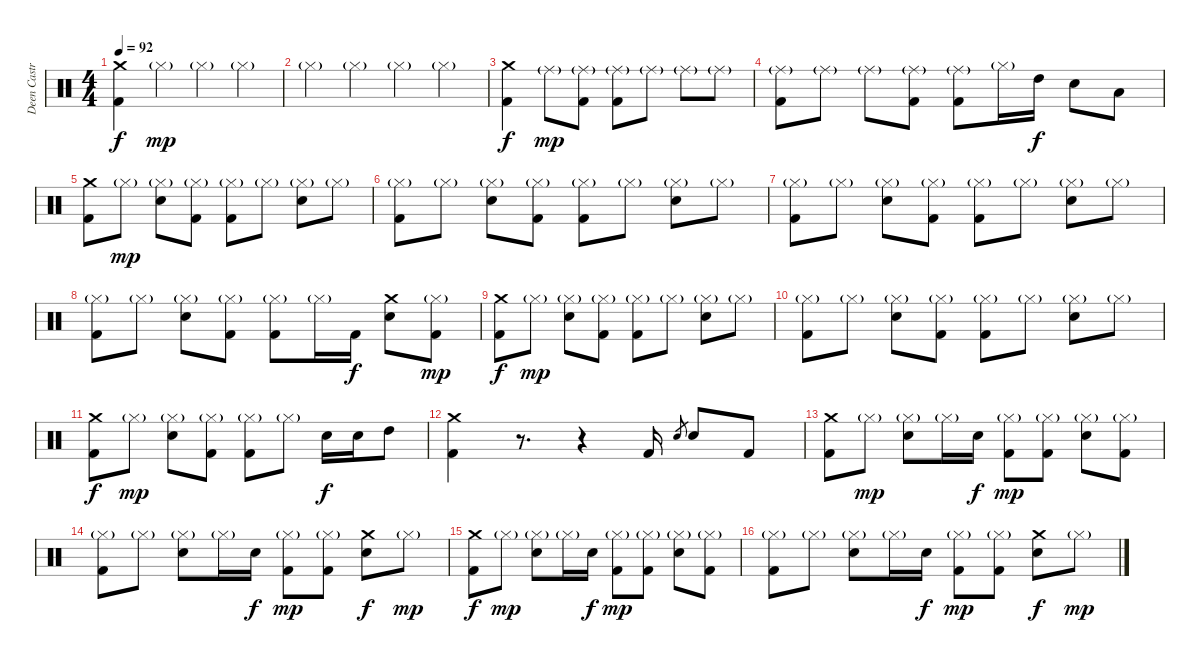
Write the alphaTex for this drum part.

\track ("Deen Castronovo" "Deen Castr") {instrument percussion}
\staff {score}
\articulation defaults
\ts (4 4)
\tempo 92
\clef neutral
\ks c
("Crash medium (hit)" "Kick (hit) 2").4{dy f} "Hi-Hat (closed)"{g}.4{dy mp} "Hi-Hat (closed)"{g}.4 "Hi-Hat (closed)"{g}.4 |
"Hi-Hat (closed)"{g}.4 "Hi-Hat (closed)"{g}.4 "Hi-Hat (closed)"{g}.4 "Hi-Hat (closed)"{g}.4 |
("Crash medium (hit)" "Kick (hit) 2").4{dy f} "Ride (middle)"{g}.8{dy mp} ("Ride (middle)"{g} "Kick (hit) 2").8 ("Ride (middle)"{g} "Kick (hit) 2").8 "Ride (middle)"{g}.8 "Ride (middle)"{g}.8 "Ride (middle)"{g}.8 |
("Ride (middle)"{g} "Kick (hit) 2").8 "Ride (middle)"{g}.8 "Ride (middle)"{g}.8 ("Ride (middle)"{g} "Kick (hit) 2").8 ("Ride (middle)"{g} "Kick (hit) 2").8 "Hi-Hat (closed)"{g}.16 "High Tom (hit)".16{dy f} "Electric Snare (hit)".8 "Low Tom (hit)".8 |
("Crash medium (hit)" "Kick (hit) 2").8 "Hi-Hat (closed)"{g}.8{dy mp} ("Hi-Hat (closed)"{g} "Electric Snare (hit)").8 ("Hi-Hat (closed)"{g} "Kick (hit) 2").8 ("Hi-Hat (closed)"{g} "Kick (hit) 2").8 "Hi-Hat (closed)"{g}.8 ("Hi-Hat (closed)"{g} "Electric Snare (hit)").8 "Hi-Hat (closed)"{g}.8 |
("Hi-Hat (closed)"{g} "Kick (hit) 2").8 "Hi-Hat (closed)"{g}.8 ("Hi-Hat (closed)"{g} "Electric Snare (hit)").8 ("Hi-Hat (closed)"{g} "Kick (hit) 2").8 ("Hi-Hat (closed)"{g} "Kick (hit) 2").8 "Hi-Hat (closed)"{g}.8 ("Hi-Hat (closed)"{g} "Electric Snare (hit)").8 "Hi-Hat (closed)"{g}.8 |
("Hi-Hat (closed)"{g} "Kick (hit) 2").8 "Hi-Hat (closed)"{g}.8 ("Hi-Hat (closed)"{g} "Electric Snare (hit)").8 ("Hi-Hat (closed)"{g} "Kick (hit) 2").8 ("Hi-Hat (closed)"{g} "Kick (hit) 2").8 "Hi-Hat (closed)"{g}.8 ("Hi-Hat (closed)"{g} "Electric Snare (hit)").8 "Hi-Hat (closed)"{g}.8 |
("Hi-Hat (closed)"{g} "Kick (hit) 2").8 "Hi-Hat (closed)"{g}.8 ("Hi-Hat (closed)"{g} "Electric Snare (hit)").8 ("Hi-Hat (closed)"{g} "Kick (hit) 2").8 ("Hi-Hat (closed)"{g} "Kick (hit) 2").8 "Hi-Hat (closed)"{g}.16 "Kick (hit) 2".16{dy f} ("Crash medium (hit)" "Electric Snare (hit)").8 ("Hi-Hat (closed)"{g} "Kick (hit) 2").8{dy mp} |
("Crash medium (hit)" "Kick (hit) 2").8{dy f} "Hi-Hat (closed)"{g}.8{dy mp} ("Hi-Hat (closed)"{g} "Electric Snare (hit)").8 ("Hi-Hat (closed)"{g} "Kick (hit) 2").8 ("Hi-Hat (closed)"{g} "Kick (hit) 2").8 "Hi-Hat (closed)"{g}.8 ("Hi-Hat (closed)"{g} "Electric Snare (hit)").8 "Hi-Hat (closed)"{g}.8 |
("Hi-Hat (closed)"{g} "Kick (hit) 2").8 "Hi-Hat (closed)"{g}.8 ("Hi-Hat (closed)"{g} "Electric Snare (hit)").8 ("Hi-Hat (closed)"{g} "Kick (hit) 2").8 ("Hi-Hat (closed)"{g} "Kick (hit) 2").8 "Hi-Hat (closed)"{g}.8 ("Hi-Hat (closed)"{g} "Electric Snare (hit)").8 "Hi-Hat (closed)"{g}.8 |
("Crash medium (hit)" "Kick (hit) 2").8{dy f} "Hi-Hat (closed)"{g}.8{dy mp} ("Hi-Hat (closed)"{g} "Electric Snare (hit)").8 ("Hi-Hat (closed)"{g} "Kick (hit) 2").8 ("Hi-Hat (closed)"{g} "Kick (hit) 2").8 "Hi-Hat (closed)"{g}.8 "Electric Snare (hit)".16{dy f} "Electric Snare (hit)".16 "High Tom (hit)".8 |
("Crash medium (hit)" "Kick (hit) 2").4 r.8{d} r.4 "Kick (hit) 2".16 "Electric Snare (hit)".8{gr} "Electric Snare (hit)".8 "Kick (hit) 2".8 |
("Crash medium (hit)" "Kick (hit) 2").8 "Hi-Hat (closed)"{g}.8{dy mp} ("Hi-Hat (closed)"{g} "Electric Snare (hit)").8 "Hi-Hat (closed)"{g}.16 "Electric Snare (hit)".16{dy f} ("Hi-Hat (closed)"{g} "Kick (hit) 2").8{dy mp} ("Hi-Hat (closed)"{g} "Kick (hit) 2").8 ("Hi-Hat (closed)"{g} "Electric Snare (hit)").8 ("Hi-Hat (closed)"{g} "Kick (hit) 2").8 |
("Hi-Hat (closed)"{g} "Kick (hit) 2").8 "Hi-Hat (closed)"{g}.8 ("Hi-Hat (closed)"{g} "Electric Snare (hit)").8 "Hi-Hat (closed)"{g}.16 "Electric Snare (hit)".16{dy f} ("Hi-Hat (closed)"{g} "Kick (hit) 2").8{dy mp} ("Hi-Hat (closed)"{g} "Kick (hit) 2").8 ("Crash medium (hit)" "Electric Snare (hit)").8{dy f} "Hi-Hat (closed)"{g}.8{dy mp} |
("Crash medium (hit)" "Kick (hit) 2").8{dy f} "Hi-Hat (closed)"{g}.8{dy mp} ("Hi-Hat (closed)"{g} "Electric Snare (hit)").8 "Hi-Hat (closed)"{g}.16 "Electric Snare (hit)".16{dy f} ("Hi-Hat (closed)"{g} "Kick (hit) 2").8{dy mp} ("Hi-Hat (closed)"{g} "Kick (hit) 2").8 ("Hi-Hat (closed)"{g} "Electric Snare (hit)").8 ("Hi-Hat (closed)"{g} "Kick (hit) 2").8 |
("Hi-Hat (closed)"{g} "Kick (hit) 2").8 "Hi-Hat (closed)"{g}.8 ("Hi-Hat (closed)"{g} "Electric Snare (hit)").8 "Hi-Hat (closed)"{g}.16 "Electric Snare (hit)".16{dy f} ("Hi-Hat (closed)"{g} "Kick (hit) 2").8{dy mp} ("Hi-Hat (closed)"{g} "Kick (hit) 2").8 ("Crash medium (hit)" "Electric Snare (hit)").8{dy f} "Hi-Hat (closed)"{g}.8{dy mp}
